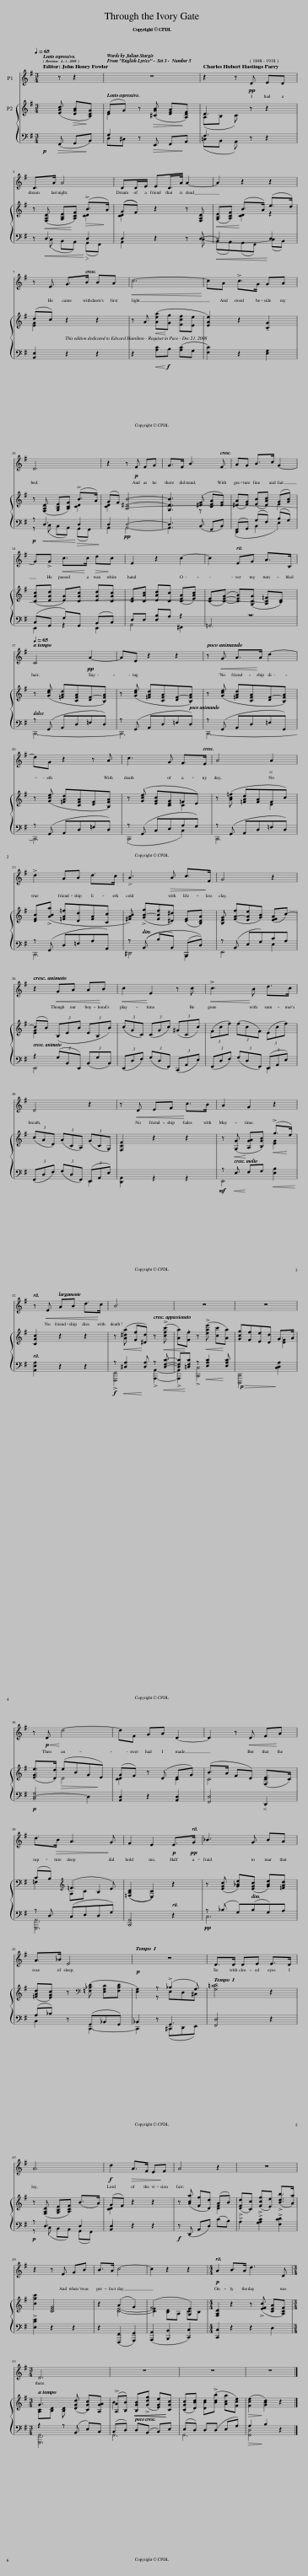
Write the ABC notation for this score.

X:1
%%score 1 { ( 2 3 ) ( 4 5 ) }
L:1/8
Q:1/4=65
M:3/4
I:linebreak $
K:Emin
V:1 treble
V:2 treble
V:3 treble
V:4 bass
V:5 bass
V:1
 x z z2 |[M:3/4] z6 | z2 z!pp! D ED |$ D>A A4 | DD/E/ ED/>A/ A2- | %5
 A2 z2 z2 |$ z E G>B BA |!<(! c6-!<)! | cA !>!c>G GA |$ D6 | %10
 z2 z!p! F FG | G>F B3 F | AG B>c G2- |$ G!>!G!<(! c>!<)!c!>(! d!>)!c | E2 z2 c2- | %15
 c2 EG A>B, |$[Q:1/4=65] C4!pp! A2- | AE z2 z2 | z!<(! G A>!<)!A d2- |$ dG z2 z A | %20
 c3 G F>E | A4!<)!!<(! A2 |$ !>!d2 AB d>c | !>!B3!>(! B c>!>)!F | G4 z2 |$ %25
 z2!<(! GA A!<)!B |!<(! c2!<)! E2 z c |!<(! !>!c3!<)! B d>c |$ D4 z2 | z!<(! D EF!<)! c>B | %30
 A2 G2 z2 |$ z!<(! E AB d>!<)!c | B6 | z6 | z6 |$ %35
 z!p!!<(! D!<)! d4- | dF GA D2- | D2 z!<(! D F!<)!A |$ d>!>(!B A3!>)! G | F2 E2!p! E>!pp!G | %40
 _B3 G BA |$ A>_B E4 |!p! z6 | D>D DE E>D |$!<(! A6!<)! | %45
!f! d2!>(! A>F E!>)!F | A4 z2 | z6 |$ z2 z E GB | B>A c4- | %50
 c2 z2 z2 |[M:4/4]!p! A2 B>A d3 D |$[M:3/4] D6 | z6 | z6 | %55
 z6 |] %56
V:2
 x ([EAc]!>(! [DGB]!>)![B,DG]) |[M:3/4] (FG) z!>(! ([^CGB] [DFA]!>)![A,DF]) | D3 z z2 |$ z!<(! ([F,A,D] [G,B,E]!<)![A,CF])!>(! (!>!B>!>)!A) | ((GF)) z2 z [F,A,D] | %5
!<(! ([G,B,E][A,CF])!<)! (B>A) (e>d) |$ (dc) z2 z2 | z A!<(! ([Aea]!<)![Gg] [Fcf][Ee] | [EAe]2) z2 !tenuto![CG]2 |$ z ([F,A,D] [G,B,E][A,CF]) (!>!B>A) | %10
 (GF) B4- | B3 ([^DF] [CEA][DF]) | ([^DA][EG]) ([EB][DAc]) (G[GB]) |$ ([CGc][DGd] [DG])[CGc] [DGd][CGc] | [CE][CAc] [DAd][Cc] ([CEA][EAc]) | %15
 ([CE]([C-E-G]) [CEA])([G,CG] [A,C=F][B,D]) |$ z ([Gce] [=FAd][CFA][DF-][B,FA]) | z ([Gce] [=FAd][CFA][DF-][B,FA]) | z ([Gce] [=FAd][CFA][DF-][B,FA]) |$ z ([Gce] [=FAd][CFA][DF][B,FA]) | %20
 z ([Gce] [EGc][CEG]=FE) | z ([Ac=f] [=FAd][FA]Fc) |$ [DFB](!>![ABa] [=FA=f][Dd][FA][Cc] | [^FAB]) (!>![GB-g][FBf][^D^d]) ([DF][B,DA]) | [B,EG] ([FA-f][EAe][GB]) ([EFA]c-) |$ %25
 (cB) (3(B,EB (3EB,B) | (3(cGC) (3(CGc) (3(^GCc) | (3(Fcf) (3(fcF) (3(Ecf) |$ (3(cAD) (3(ACA,) (3(GCG,) | [F,CF]2 z2 z2 | %30
 z!<(! ([G,G]!<)! [A,GA][B,GB])!<(! (!>!g>!<)!e) |$ [CGc]2 z2 z2 | z!<(! ([A^da] [Ff]!<)![^Dd]) z!<(! (!>![cfc'] | [Aa])!<)!.[Ff] z!<(! (!>![eae'] [cc']!<)![Aa]) | [Gcg][Ff][Ee][Dd] G>A |$ %35
 ([EGe]>[Dd])!>(! (eBG!>)!E) | (GF) z (D EG) | (B>A FD) ([F,CE]>C) |$ (CB,)[K:treble] (=F3 E) | (([=F,B,D]2 [E,C]2)) z2 | %40
 z ([EGc] [G_Be])([EGc] [GBe])[=FAd] |$ ([=FAd][EGc]) z[K:bass] ([=F,_B,D] [E,G,C][F,B,D] | [E,G,]2) z (!>!_B,2 G,) | [G,=CD]4 z2 |$ z ([F,A,D] [G,B,E][A,CF]) (B>A) | %45
 (GF) z2 z2 | z ([Aca] [Ff][Dd]) (AB) | (!>![DFd][Cc]) (!>![Fcf][Ee]) (!>![Bdb]>[Aa]) |$ [cgc']2 [CEG]4 | z2 (A2 G2) | %50
 (F4 [G,E]2) |[M:4/4] [F,A,D]2 z2 z (!>![EFc] [CEA][A,CF]) |$[M:3/4] G3 ([DGd] [CGc])[A,GA] | (!>![A,A][B,B])!<(!!<(! [B,GB](!>![Gdg] [EGe])!<)!!<)![CGc] | ([CGc][DBd]) [DBd](!>![Bdb] [Aca][Fce]) | %55
!>(! ([Fce]2!>)! [GBd]2) z2 |] %56
V:3
 x4 |[M:3/4] D2 x2 x2 | (A,B, C) x x2 |$ x4 [CD]2 | [CD]2 x2 x2 | %5
 x2 [CD]2 z2 |$ [EG]2 x2 x2 | x6 | x6 |$ x4 [CD]2 | %10
 [CD]2 [A,^D]4- | [G,D]3 z x2 | x4 E2 |$ x6 | x6 | %15
 x6 |$ x6 | x6 | x6 |$ x6 | %20
 x4 C2 | x4 D2 |$ x6 | x6 | x6 |$ %25
 [EG]2 x2 x2 | x6 | x6 |$ x6 | x6 | %30
 x4 [EG]2 |$ x6 | x6 | x6 | x4 [DF]2 |$ %35
 x2 D4 | [CD]2 x2 C2 | C4 x2 |$ =F,2[K:treble] A,C B,2 | x6 | %40
 x6 |$ x3[K:bass] x3 | x2 z E,D,^C, | x6 |$ x6 | %45
 [CD]2 x2 x2 | x4 [DF]2 | x6 |$ x6 | x2 [CE]4- | %50
 [CE]2 [B,D]A, CB, |[M:4/4] x2 x2 x4 |$[M:3/4] [A,C][B,D] [B,D] x x2 | B2 x2 x2 | x6 | %55
 x6 |] %56
V:4
!p! x!>(! (F,, G,,!>)!B,,) |[M:3/4] G,2 z!>(! E,, F,,!>)!A,, | F,3 z z2 |$ z!<(! D,3!<)!!>)!!>(! D,2 | D,2 z2 z D,- | %5
!<(! D,4!<)! D,2 |$ [A,,E,]2 z2 z2 | z2!<(! [A,C]!<)!!f!B, ([A,C]G, | [F,C]2) z2 [E,G,]2 |$!p! z!<(! D,3!<)!!>(! D,2!>)! | %10
 D,2!pp! D,4- | D,3 (B,, F,,B,,) | (F,,G,,) (G,F,) (B,G,) |$ (C,G,, G,)G,, (B,,C,) | E,E, [E,B,]A, z2 | %15
 z6 |$ z (G,, A,,D,=F,D,) | z (G,, A,,D,=F,D,) | z (G,, A,,D,=F,G,,) |$ z (G,, A,,D,=F,D,) | %20
 z (G,, C,E,A,G,) | z (G,, A,,D,=F,D,) |$ z (G,, D,=F,A,A,,) | z ((B,, B,B,,) (B,,,D,)) | z (B,, E,G,)CA, |$ %25
 z2 (3(G,B,,E,,) (3(B,,G,B,,) | (3(E,,D,F,) (3(G,D,F,,) (3(C,,A,,E,) | (3(F,,D,F,) (3(G,D,F,,) (3(E,,A,,E,) |$ (3(F,,D,F,) (3(G,D,F,,) (3(E,,A,,E,) | x6 | %30
!mf! z!<(! E,!<)! F,G,!<(! [E,B,]2!<)! |$ [A,,E,A,]2 z2 z2 |!f! z!<(! [^D,A,]2!<)! [D,A,] z!<(! [D,F,C]- | [D,F,C]!<)![=D,F,C] z!<(! [E,A,C]2!<)! [E,A,C] |!p!!>(! x6!>)! |$ %35
!p! [B,,D,-G,]4 D,2 | [A,,D,]2 z2 [A,,D,]2 | [F,,D,]4!<)!!<(! D,,2 |$ z D, (C,E,D,G,) | [C,,G,,]4 z2 | %40
!pp! z (_B, G,)(B,G,)A, |$ (A,_B,) z (G,,_B,,G,,) | _B,,2 z G,,3 | D,4 z2 |$!p! z D,3 D,2 | %45
 D,2 z2 z2 |!f! z (D,, A,,D,) (CB,) | !>!A,2 !>![G,A,C]2 !>![F,CD]2 |$ !>![E,CE]2 z2 z2 | z2 ([F,,,F,,]2 [G,,,G,,]2) | %50
 ([A,,,A,,]2 [B,,,B,,]2 [C,,C,]2) |[M:4/4] [C,,C,]2 z2 z2 D,2 |$[M:3/4] z2 z (B,, E,)C, | (C,D,) D,(B,, C,)E, | (E,D,) D,(D, E,A,) | %55
!>(! A,2!>)! B,2 z2 |] %56
V:5
 x4 |[M:3/4] D,^C, x2 x2 | (=C,B,, A,,) x x2 |$ x (C, B,,A,,) (G,,F,,) | A,,2 x2 x C,- | %5
 (B,,A,,)(G,,F,,) (C,B,,) |$ x6 | x6 | x6 |$ z (C, B,,A,,) (G,,F,,) | %10
 A,,2 A,,4- | A,,3 x x2 | (D,,2 B,,2 E,2) |$ E,,2 z2 E,,2 | A,,4 ^F,,2 | %15
 =G,,6 |$ C,,6- | C,,6 | C,,6- |$ C,,6 | %20
 (C,,4 C,2) | C,,6 |$ C,,6 | ^D,,4 B,,,2 | E,,4 E,2 |$ %25
 E,,4 x2 | x6 | x4 E,,2 |$ x4 E,,2 | [D,,A,,]2 z2 z2 | %30
 E,,4 x2 |$ x6 | !>![F,,,F,,]4 !>![A,,,A,,]2- | !>![A,,,A,,]2 !>![C,,C,]4 | [D,,,D,,]4 [C,D,A,]2 |$ %35
 x6 | x6 | x6 |$ [G,,,G,,]6 | x6 | %40
 C,6 |$ C,2 x C,,3- | C,,2 x (^C,,D,,E,,) | F,,4 x2 |$ z (C, B,,A,,) (G,,F,,) | %45
 A,,2 x2 x2 | x6 | x6 |$ x6 | x6 | %50
 x6 |[M:4/4] x8 |$[M:3/4] [G,,,G,,]6 | G,,6 | G,,6 | %55
 [G,,D,]4 x2 |] %56
